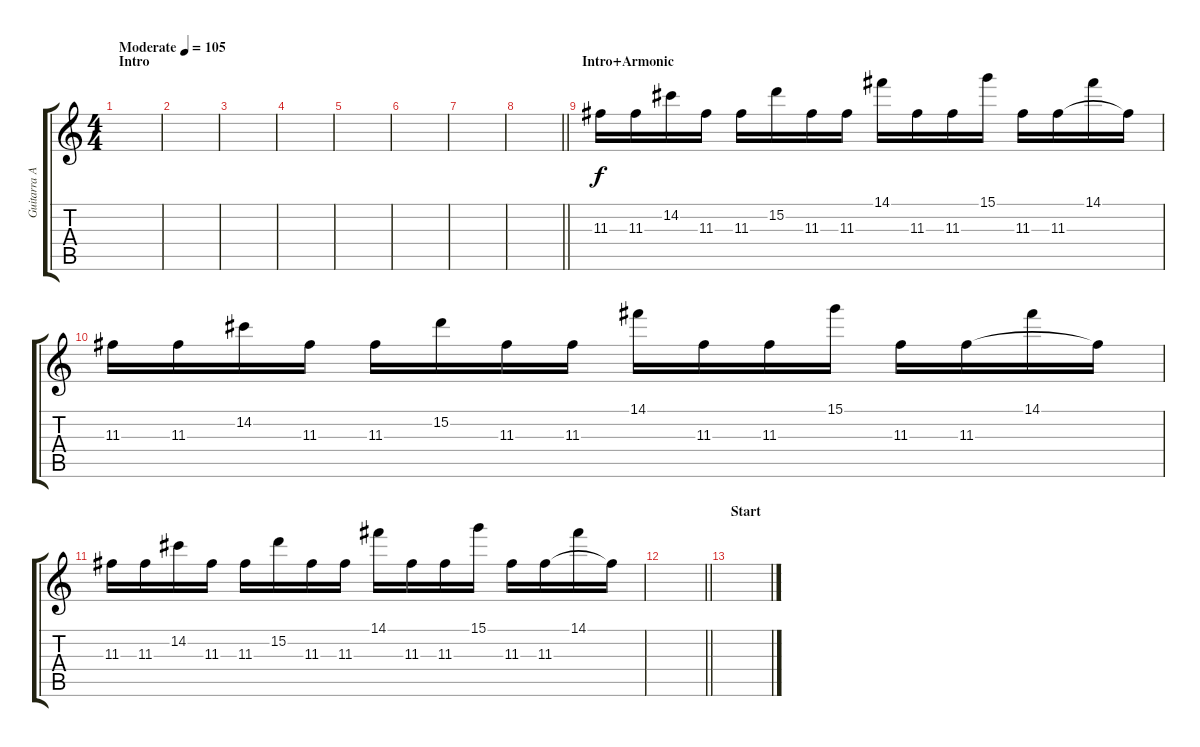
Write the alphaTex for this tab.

\track ("Guitarra Armonic" "Guitarra A") {instrument distortionguitar}
\staff {score tabs}
\tuning (E4 B3 G3 D3 A2 E2) {hide}
\ts (4 4)
\section ("" "Intro")
\tempo (105 "Moderate")
\clef g2
\ks c
|
|
|
|
|
|
|
\barLineRight lightlight
|
\section ("" "Intro+Armonic")
11.3.16 11.3.16 14.2.16 11.3.16 11.3.16 15.2.16 11.3.16 11.3.16 14.1.16 11.3.16 11.3.16 15.1.16 11.3.16 11.3.16 14.1.16 11.3{t}.16 |
11.3.16 11.3.16 14.2.16 11.3.16 11.3.16 15.2.16 11.3.16 11.3.16 14.1.16 11.3.16 11.3.16 15.1.16 11.3.16 11.3.16 14.1.16 11.3{t}.16 |
11.3.16 11.3.16 14.2.16 11.3.16 11.3.16 15.2.16 11.3.16 11.3.16 14.1.16 11.3.16 11.3.16 15.1.16 11.3.16 11.3.16 14.1.16 11.3{t}.16 |
\barLineRight lightlight
|
\section ("" "Start")
